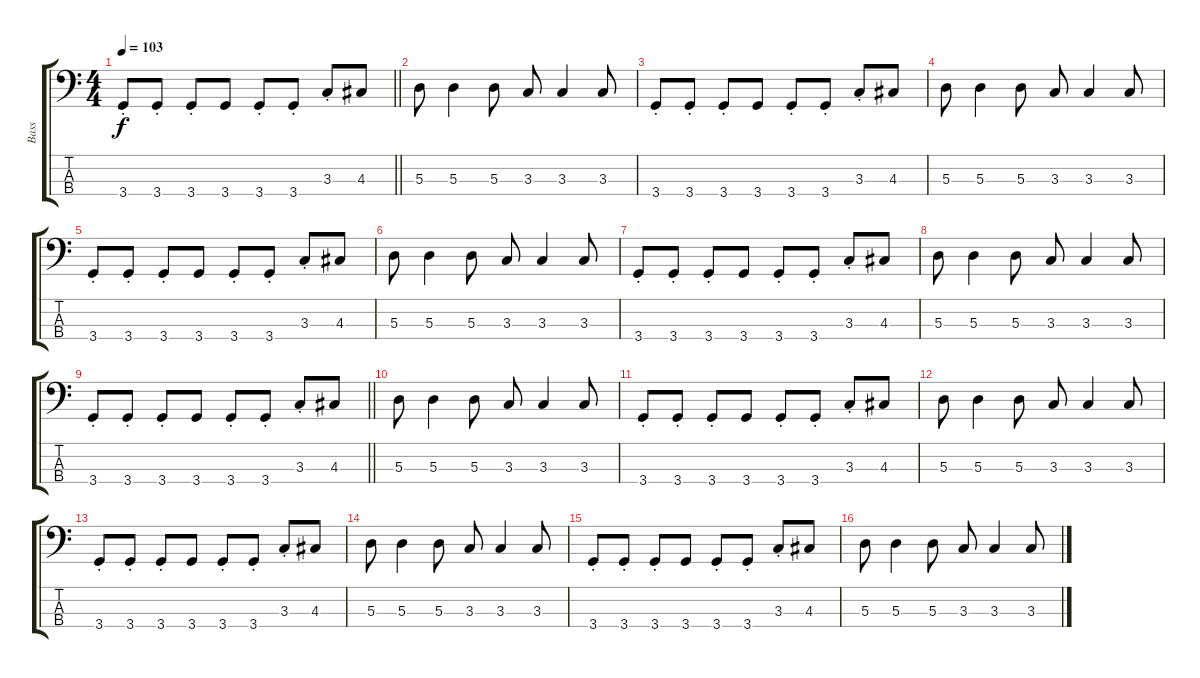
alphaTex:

\track ("Bass" "Bass") {instrument electricbassfinger}
\staff {score tabs}
\tuning (G2 D2 A1 E1) {hide}
\ts (4 4)
\tempo 103
\clef f4
\barLineRight lightlight
\ks c
3.4{st}.8{dy f} 3.4{st}.8 3.4{st}.8 3.4.8 3.4{st}.8 3.4{st}.8 3.3{st}.8 4.3.8 |
5.3.8 5.3.4 5.3.8 3.3.8 3.3.4 3.3.8 |
3.4{st}.8 3.4{st}.8 3.4{st}.8 3.4.8 3.4{st}.8 3.4{st}.8 3.3{st}.8 4.3.8 |
5.3.8 5.3.4 5.3.8 3.3.8 3.3.4 3.3.8 |
3.4{st}.8 3.4{st}.8 3.4{st}.8 3.4.8 3.4{st}.8 3.4{st}.8 3.3{st}.8 4.3.8 |
5.3.8 5.3.4 5.3.8 3.3.8 3.3.4 3.3.8 |
3.4{st}.8 3.4{st}.8 3.4{st}.8 3.4.8 3.4{st}.8 3.4{st}.8 3.3{st}.8 4.3.8 |
5.3.8 5.3.4 5.3.8 3.3.8 3.3.4 3.3.8 |
\barLineRight lightlight
3.4{st}.8 3.4{st}.8 3.4{st}.8 3.4.8 3.4{st}.8 3.4{st}.8 3.3{st}.8 4.3.8 |
5.3.8 5.3.4 5.3.8 3.3.8 3.3.4 3.3.8 |
3.4{st}.8 3.4{st}.8 3.4{st}.8 3.4.8 3.4{st}.8 3.4{st}.8 3.3{st}.8 4.3.8 |
5.3.8 5.3.4 5.3.8 3.3.8 3.3.4 3.3.8 |
3.4{st}.8 3.4{st}.8 3.4{st}.8 3.4.8 3.4{st}.8 3.4{st}.8 3.3{st}.8 4.3.8 |
5.3.8 5.3.4 5.3.8 3.3.8 3.3.4 3.3.8 |
3.4{st}.8 3.4{st}.8 3.4{st}.8 3.4.8 3.4{st}.8 3.4{st}.8 3.3{st}.8 4.3.8 |
5.3.8 5.3.4 5.3.8 3.3.8 3.3.4 3.3.8
